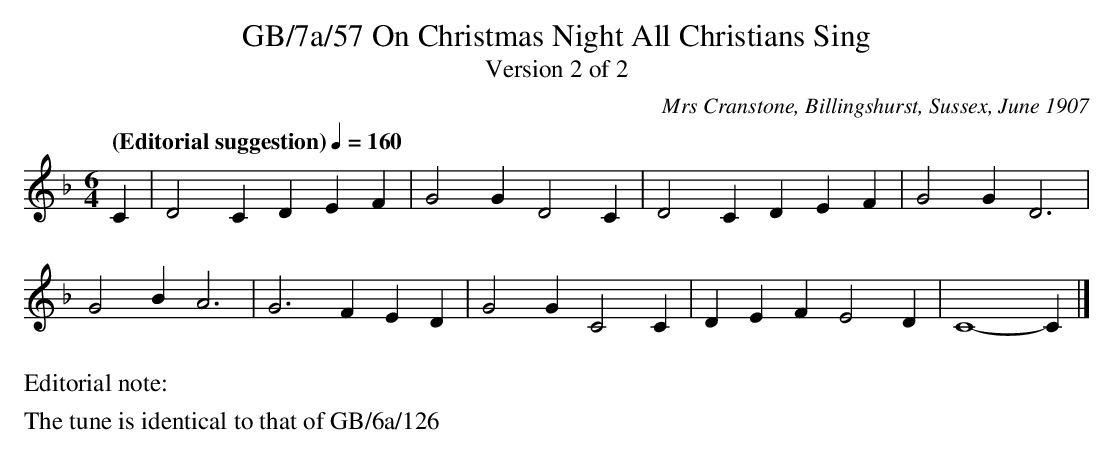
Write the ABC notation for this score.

X:1
T:GB/7a/57 On Christmas Night All Christians Sing
T:Version 2 of 2
C:Mrs Cranstone, Billingshurst, Sussex, June 1907
L:1/4
Q:"(Editorial suggestion)" 1/4=160
M:6/4
K:Cmix
C | D2 C D E F | G2 G D2 C | D2 C D E F | G2 G D3 |$
G2 B A3 | G3 F E D | G2 G C2 C | D E F E2 D | C4-C |]
